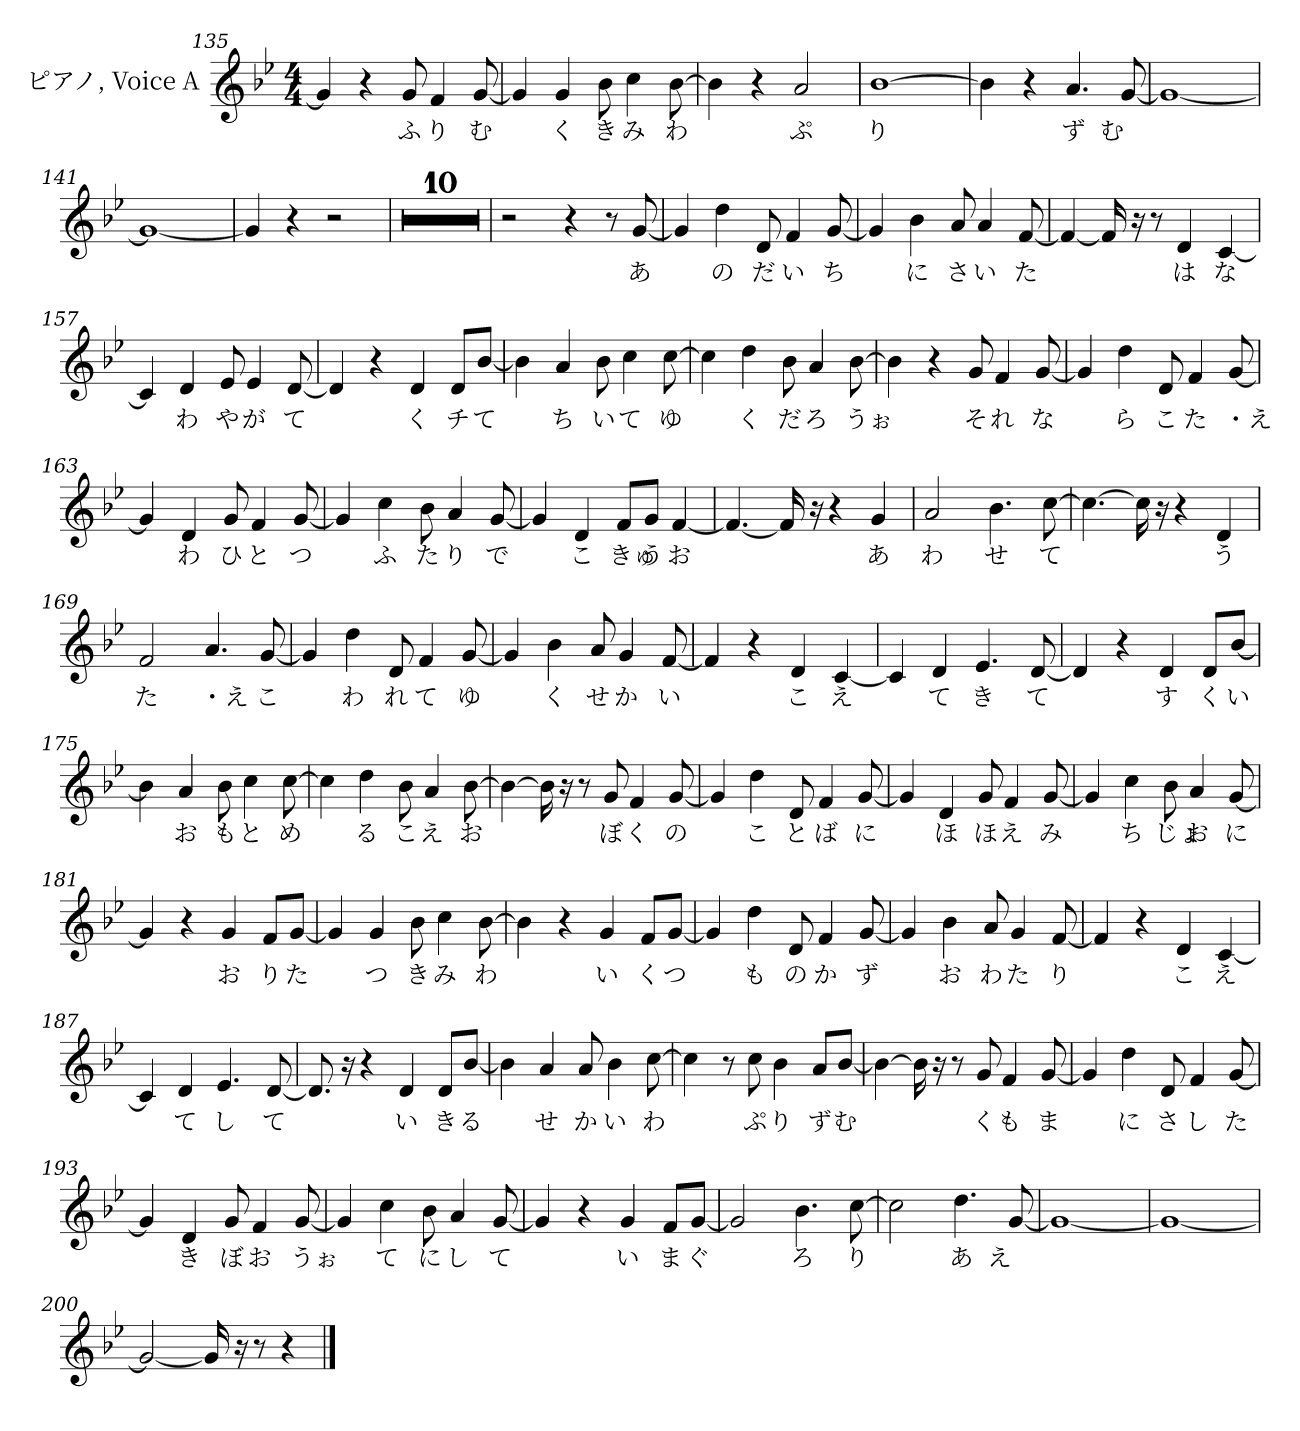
**kern	**text
*part1	*part1
*staff1	*staff1
*I"ピアノ, Voice A	*
*clefG2	*
*k[b-e-]	*
*M4/4	*
=135	=135
4g/]	.
4r	.
!	!LO:LY:b
8g/	ふ
!	!LO:LY:b
4f/	り
!	!LO:LY:b
[8g/	む
=136	=136
4g/]	.
!	!LO:LY:b
4g/	く
!	!LO:LY:b
8b-\	き
!	!LO:LY:b
4cc\	み
!	!LO:LY:b
[8b-\	わ
=137	=137
4b-\]	.
4r	.
!	!LO:LY:b
2a/	ぷ
=138	=138
!	!LO:LY:b
[1b-	り
=139	=139
4b-\]	.
4r	.
!	!LO:LY:b
4.a/	ず
!	!LO:LY:b
[8g/	む
!!LO:LB:g=z
=140	=140
1g_	.
=141	=141
1g_	.
=142	=142
4g/]	.
4r	.
2r	.
=143	=143
1r	.
=144	=144
1r	.
=145	=145
1r	.
=146	=146
1r	.
=147	=147
1r	.
=148	=148
1r	.
=149	=149
1r	.
=150	=150
1r	.
=151	=151
1r	.
=152	=152
1r	.
=153	=153
2r	.
4r	.
8r	.
!	!LO:LY:b
[8g/	あ
=154	=154
4g/]	.
!	!LO:LY:b
4dd\	の
!	!LO:LY:b
8d/	だ
!	!LO:LY:b
4f/	い
!	!LO:LY:b
[8g/	ち
!!LO:LB:g=z
=155	=155
4g/]	.
!	!LO:LY:b
4b-\	に
!	!LO:LY:b
8a/	さ
!	!LO:LY:b
4a/	い
!	!LO:LY:b
[8f/	た
=156	=156
4f/_	.
16f/]	.
16r	.
8r	.
!	!LO:LY:b
4d/	は
!	!LO:LY:b
[4c/	な
=157	=157
4c/]	.
!	!LO:LY:b
4d/	わ
!	!LO:LY:b
8e-/	や
!	!LO:LY:b
4e-/	が
!	!LO:LY:b
[8d/	て
=158	=158
4d/]	.
4r	.
!	!LO:LY:b
4d/	く
!	!LO:LY:b
8d/L	チ
!	!LO:LY:b
[8b-/J	て
=159	=159
4b-\]	.
!	!LO:LY:b
4a/	ち
!	!LO:LY:b
8b-\	い
!	!LO:LY:b
4cc\	て
!	!LO:LY:b
[8cc\	ゆ
=160	=160
4cc\]	.
!	!LO:LY:b
4dd\	く
!	!LO:LY:b
8b-\	だ
!	!LO:LY:b
4a/	ろ
!	!LO:LY:b
[8b-\	うぉ
=161	=161
4b-\]	.
4r	.
!	!LO:LY:b
8g/	そ
!	!LO:LY:b
4f/	れ
!	!LO:LY:b
[8g/	な
!!LO:LB:g=z
=162	=162
4g/]	.
!	!LO:LY:b
4dd\	ら
!	!LO:LY:b
8d/	こ
!	!LO:LY:b
4f/	た
!	!LO:LY:b
[8g/	・え
=163	=163
4g/]	.
!	!LO:LY:b
4d/	わ
!	!LO:LY:b
8g/	ひ
!	!LO:LY:b
4f/	と
!	!LO:LY:b
[8g/	つ
=164	=164
4g/]	.
!	!LO:LY:b
4cc\	ふ
!	!LO:LY:b
8b-\	た
!	!LO:LY:b
4a/	り
!	!LO:LY:b
[8g/	で
=165	=165
4g/]	.
!	!LO:LY:b
4d/	こ
!	!LO:LY:b
8f/L	きゅ
!	!LO:LY:b
8g/J	う
!	!LO:LY:b
[4f/	お
=166	=166
4.f/_	.
16f/]	.
16r	.
4r	.
!	!LO:LY:b
4g/	あ
=167	=167
!	!LO:LY:b
2a/	わ
!	!LO:LY:b
4.b-\	せ
!	!LO:LY:b
[8cc\	て
=168	=168
4.cc\_	.
16cc\]	.
16r	.
4r	.
!	!LO:LY:b
4d/	う
!!LO:LB:g=z
=169	=169
!	!LO:LY:b
2f/	た
!	!LO:LY:b
4.a/	・え
!	!LO:LY:b
[8g/	こ
=170	=170
4g/]	.
!	!LO:LY:b
4dd\	わ
!	!LO:LY:b
8d/	れ
!	!LO:LY:b
4f/	て
!	!LO:LY:b
[8g/	ゆ
=171	=171
4g/]	.
!	!LO:LY:b
4b-\	く
!	!LO:LY:b
8a/	せ
!	!LO:LY:b
4g/	か
!	!LO:LY:b
[8f/	い
=172	=172
4f/]	.
4r	.
!	!LO:LY:b
4d/	こ
!	!LO:LY:b
[4c/	え
=173	=173
4c/]	.
!	!LO:LY:b
4d/	て
!	!LO:LY:b
4.e-/	き
!	!LO:LY:b
[8d/	て
=174	=174
4d/]	.
4r	.
!	!LO:LY:b
4d/	す
!	!LO:LY:b
8d/L	く
!	!LO:LY:b
[8b-/J	い
=175	=175
4b-\]	.
!	!LO:LY:b
4a/	お
!	!LO:LY:b
8b-\	も
!	!LO:LY:b
4cc\	と
!	!LO:LY:b
[8cc\	め
=176	=176
4cc\]	.
!	!LO:LY:b
4dd\	る
!	!LO:LY:b
8b-\	こ
!	!LO:LY:b
4a/	え
!	!LO:LY:b
[8b-\	お
!!LO:LB:g=z
=177	=177
4b-\_	.
16b-\]	.
16r	.
8r	.
!	!LO:LY:b
8g/	ぼ
!	!LO:LY:b
4f/	く
!	!LO:LY:b
[8g/	の
=178	=178
4g/]	.
!	!LO:LY:b
4dd\	こ
!	!LO:LY:b
8d/	と
!	!LO:LY:b
4f/	ば
!	!LO:LY:b
[8g/	に
=179	=179
4g/]	.
!	!LO:LY:b
4d/	ほ
!	!LO:LY:b
8g/	ほ
!	!LO:LY:b
4f/	え
!	!LO:LY:b
[8g/	み
=180	=180
4g/]	.
!	!LO:LY:b
4cc\	ち
!	!LO:LY:b
8b-\	じょ
!	!LO:LY:b
4a/	お
!	!LO:LY:b
[8g/	に
=181	=181
4g/]	.
4r	.
!	!LO:LY:b
4g/	お
!	!LO:LY:b
8f/L	り
!	!LO:LY:b
[8g/J	た
=182	=182
4g/]	.
!	!LO:LY:b
4g/	つ
!	!LO:LY:b
8b-\	き
!	!LO:LY:b
4cc\	み
!	!LO:LY:b
[8b-\	わ
=183	=183
4b-\]	.
4r	.
!	!LO:LY:b
4g/	い
!	!LO:LY:b
8f/L	く
!	!LO:LY:b
[8g/J	つ
!!LO:LB:g=z
=184	=184
4g/]	.
!	!LO:LY:b
4dd\	も
!	!LO:LY:b
8d/	の
!	!LO:LY:b
4f/	か
!	!LO:LY:b
[8g/	ず
=185	=185
4g/]	.
!	!LO:LY:b
4b-\	お
!	!LO:LY:b
8a/	わ
!	!LO:LY:b
4g/	た
!	!LO:LY:b
[8f/	り
=186	=186
4f/]	.
4r	.
!	!LO:LY:b
4d/	こ
!	!LO:LY:b
[4c/	え
=187	=187
4c/]	.
!	!LO:LY:b
4d/	て
!	!LO:LY:b
4.e-/	し
!	!LO:LY:b
[8d/	て
=188	=188
8.d/]	.
16r	.
4r	.
!	!LO:LY:b
4d/	い
!	!LO:LY:b
8d/L	き
!	!LO:LY:b
[8b-/J	る
=189	=189
4b-\]	.
!	!LO:LY:b
4a/	せ
!	!LO:LY:b
8a/	か
!	!LO:LY:b
4b-\	い
!	!LO:LY:b
[8cc\	わ
=190	=190
4cc\]	.
8r	.
!	!LO:LY:b
8cc\	ぷ
!	!LO:LY:b
4b-\	り
!	!LO:LY:b
8a/L	ず
!	!LO:LY:b
[8b-/J	む
!!LO:PB:g=z
=191	=191
4b-\_	.
16b-\]	.
16r	.
8r	.
!	!LO:LY:b
8g/	く
!	!LO:LY:b
4f/	も
!	!LO:LY:b
[8g/	ま
=192	=192
4g/]	.
!	!LO:LY:b
4dd\	に
!	!LO:LY:b
8d/	さ
!	!LO:LY:b
4f/	し
!	!LO:LY:b
[8g/	た
=193	=193
4g/]	.
!	!LO:LY:b
4d/	き
!	!LO:LY:b
8g/	ぼ
!	!LO:LY:b
4f/	お
!	!LO:LY:b
[8g/	うぉ
=194	=194
4g/]	.
!	!LO:LY:b
4cc\	て
!	!LO:LY:b
8b-\	に
!	!LO:LY:b
4a/	し
!	!LO:LY:b
[8g/	て
=195	=195
4g/]	.
4r	.
!	!LO:LY:b
4g/	い
!	!LO:LY:b
8f/L	ま
!	!LO:LY:b
[8g/J	ぐ
=196	=196
2g/]	.
!	!LO:LY:b
4.b-\	ろ
!	!LO:LY:b
[8cc\	り
=197	=197
2cc\]	.
!	!LO:LY:b
4.dd\	あ
!	!LO:LY:b
[8g/	え
=198	=198
1g_	.
!!LO:LB:g=z
=199	=199
1g_	.
=200	=200
2g/_	.
16g/]	.
16r	.
8r	.
4r	.
==	==
*-	*-
